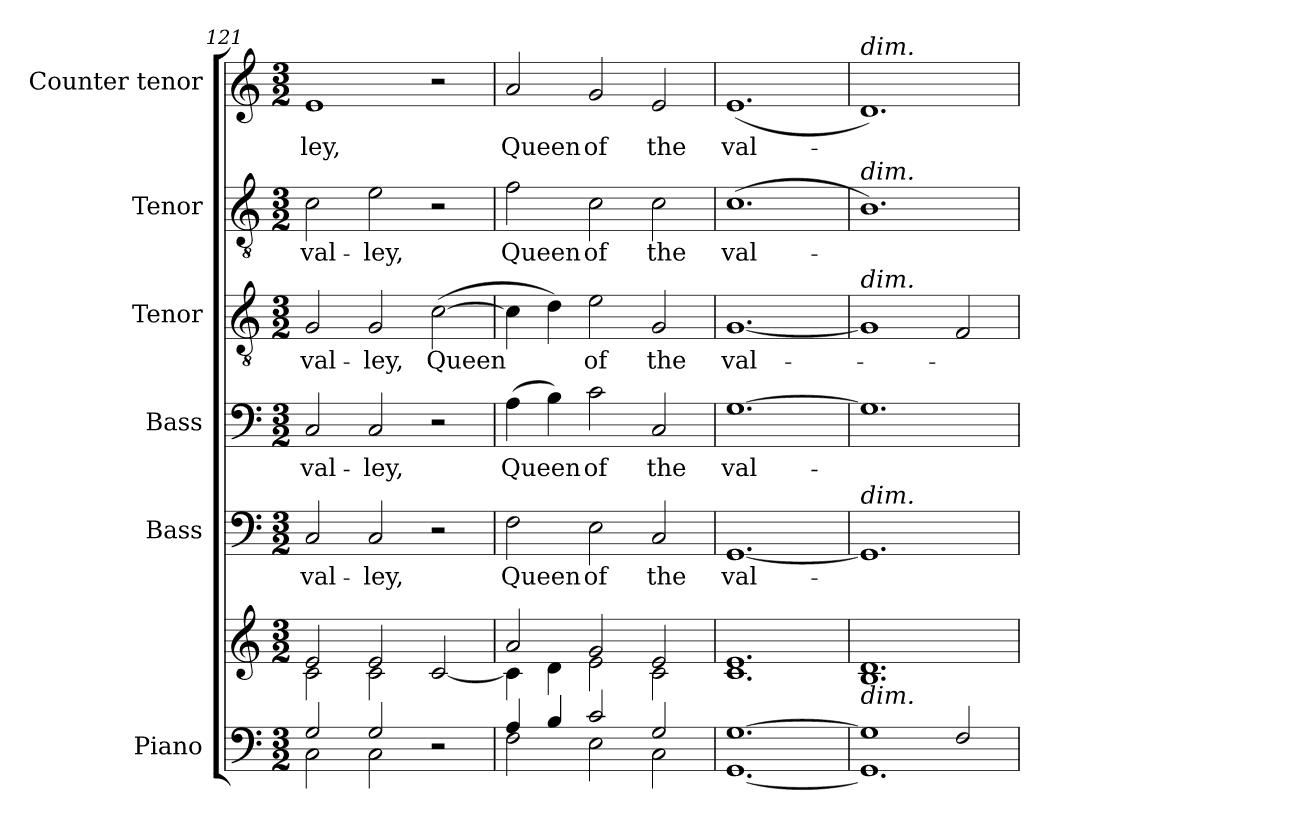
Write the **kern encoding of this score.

**kern	**kern	**kern	**text	**kern	**text	**kern	**text	**kern	**text	**kern	**text
*part6	*part6	*part5	*part5	*part4	*part4	*part3	*part3	*part2	*part2	*part1	*part1
*staff7	*staff6	*staff5	*staff5	*staff4	*staff4	*staff3	*staff3	*staff2	*staff2	*staff1	*staff1
*I"Piano	*	*I"Bass	*	*I"Bass	*	*I"Tenor	*	*I"Tenor	*	*I"Counter tenor	*
*I'Pno.	*	*I'B.	*	*I'B.	*	*I'T.	*	*I'T.	*	*	*
*clefF4	*clefG2	*clefF4	*	*clefF4	*	*clefGv2	*	*clefGv2	*	*clefG2	*
*	*	*	*	*	*	*ITrd7c12	*	*ITrd7c12	*	*	*
*k[]	*k[]	*k[]	*	*k[]	*	*k[]	*	*k[]	*	*k[]	*
*C:	*C:	*C:	*	*C:	*	*C:	*	*C:	*	*C:	*
*M3/2	*M3/2	*M3/2	*	*M3/2	*	*M3/2	*	*M3/2	*	*M3/2	*
=121	=121	=121	=121	=121	=121	=121	=121	=121	=121	=121	=121
*^	*^	*	*	*	*	*	*	*	*	*	*
!	!	!	!	!	!LO:LY:b:color=#000000	!	!	!	!	!	!	!	!
!	!	!	!	!	!	!	!LO:LY:b:color=#000000	!	!	!	!	!	!
!	!	!	!	!	!	!	!	!	!LO:LY:b:color=#000000	!	!	!	!
!	!	!	!	!	!	!	!	!	!	!	!LO:LY:b:color=#000000	!	!
!	!	!	!	!	!	!	!	!	!	!	!	!	!LO:LY:b:color=#000000
2Gi/	2Ci\	2ei/	2ci\	2Ci/	val-	2Ci/	val-	2GGi/	val-	2Ci\	val-	1ei	-ley,
!	!	!	!	!	!LO:LY:b:color=#000000	!	!	!	!	!	!	!	!
!	!	!	!	!	!	!	!LO:LY:b:color=#000000	!	!	!	!	!	!
!	!	!	!	!	!	!	!	!	!LO:LY:b:color=#000000	!	!	!	!
!	!	!	!	!	!	!	!	!	!	!	!LO:LY:b:color=#000000	!	!
2Gi/	2Ci\	2ei/	2ci\	2Ci/	-ley,	2Ci/	-ley,	2GGi/	-ley,	2Ei\	-ley,	.	.
!	!	!	!	!	!	!	!	!	!LO:LY:b:color=#000000	!	!	!	!
2r	2ryy	[2ci/	2ryy	2r	.	2r	.	([2Ci\	Queen	2r	.	2r	.
=122	=122	=122	=122	=122	=122	=122	=122	=122	=122	=122	=122	=122	=122
!	!	!	!	!	!LO:LY:b:color=#000000	!	!	!	!	!	!	!	!
!	!	!	!	!	!	!	!LO:LY:b:color=#000000	!	!	!	!	!	!
!	!	!	!	!	!	!	!	!	!	!	!LO:LY:b:color=#000000	!	!
!	!	!	!	!	!	!	!	!	!	!	!	!	!LO:LY:b:color=#000000
4Ai/	2Fi\	2ai/	4ci\]	2Fi\	Queen	(4Ai\	Queen	4Ci\]	.	2Fi\	Queen	2ai/	Queen
4Bi/	.	.	4di\	.	.	4Bi\)	.	4Di\)	.	.	.	.	.
!	!	!	!	!	!LO:LY:b:color=#000000	!	!	!	!	!	!	!	!
!	!	!	!	!	!	!	!LO:LY:b:color=#000000	!	!	!	!	!	!
!	!	!	!	!	!	!	!	!	!LO:LY:b:color=#000000	!	!	!	!
!	!	!	!	!	!	!	!	!	!	!	!LO:LY:b:color=#000000	!	!
!	!	!	!	!	!	!	!	!	!	!	!	!	!LO:LY:b:color=#000000
2ci/	2Ei\	2gi/	2ei\	2Ei\	of	2ci\	of	2Ei\	of	2Ci\	of	2gi/	of
!	!	!	!	!	!LO:LY:b:color=#000000	!	!	!	!	!	!	!	!
!	!	!	!	!	!	!	!LO:LY:b:color=#000000	!	!	!	!	!	!
!	!	!	!	!	!	!	!	!	!LO:LY:b:color=#000000	!	!	!	!
!	!	!	!	!	!	!	!	!	!	!	!LO:LY:b:color=#000000	!	!
!	!	!	!	!	!	!	!	!	!	!	!	!	!LO:LY:b:color=#000000
2Gi/	2Ci\	2ei/	2ci\	2Ci/	the	2Ci/	the	2GGi/	the	2Ci\	the	2ei/	the
=123	=123	=123	=123	=123	=123	=123	=123	=123	=123	=123	=123	=123	=123
!	!	!	!	!	!LO:LY:b:color=#000000	!	!	!	!	!	!	!	!
!	!	!	!	!	!	!	!LO:LY:b:color=#000000	!	!	!	!	!	!
!	!	!	!	!	!	!	!	!	!LO:LY:b:color=#000000	!	!	!	!
!	!	!	!	!	!	!	!	!	!	!	!LO:LY:b:color=#000000	!	!
!	!	!	!	!	!	!	!	!	!	!	!	!	!LO:LY:b:color=#000000
[1.Gi	[1.GGi	1.ei	1.ci	[1.GGi	val-	[1.Gi	val-	[1.GGi	val-	(1.Ci	val-	(1.ei	val-
=124	=124	=124	=124	=124	=124	=124	=124	=124	=124	=124	=124	=124	=124
!	!	!	!	!	!	!	!	!	!	!	!	!LO:TX:a:i:t=dim.	!
!	!	!	!	!	!	!	!	!	!	!LO:TX:a:i:t=dim.	!	!	!
!	!	!	!	!	!	!	!	!LO:TX:a:i:t=dim.	!	!	!	!	!
!	!	!	!	!LO:TX:a:i:t=dim.	!	!	!	!	!	!	!	!	!
!	!	!LO:TX:b:i:t=dim.	!	!	!	!	!	!	!	!	!	!	!
1Gi]	1.GGi]	1.di	1.Bi	1.GGi]	.	1.Gi]	.	1GGi]	.	1.BBi)	.	1.di)	.
2Fi/	.	.	.	.	.	.	.	2FFi/	.	.	.	.	.
*v	*v	*	*	*	*	*	*	*	*	*	*	*	*
*	*v	*v	*	*	*	*	*	*	*	*	*	*
=	=	=	=	=	=	=	=	=	=	=	=
*-	*-	*-	*-	*-	*-	*-	*-	*-	*-	*-	*-
